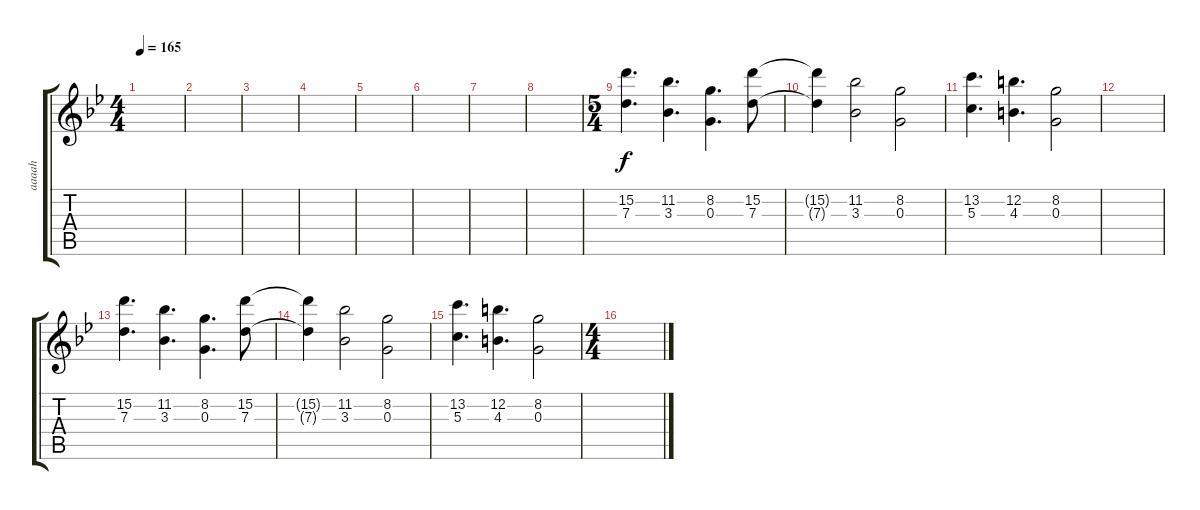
\track ("aaaah" "aaaah") {instrument acousticguitarsteel}
\staff {score tabs}
\tuning (E4 B3 G3 D3 A2 E2) {hide}
\ts (4 4)
\tempo 165
\clef g2
\ks bb
|
|
|
|
|
|
|
|
\ts (5 4)
(15.2 7.3).4{d} (11.2 3.3).4{d} (8.2 0.3).4{d} (15.2 7.3).8 |
(15.2{t} 7.3{t}).4 (11.2 3.3).2 (8.2 0.3).2 |
(13.2 5.3).4{d} (12.2 4.3).4{d} (8.2 0.3).2 |
|
(15.2 7.3).4{d} (11.2 3.3).4{d} (8.2 0.3).4{d} (15.2 7.3).8 |
(15.2{t} 7.3{t}).4 (11.2 3.3).2 (8.2 0.3).2 |
(13.2 5.3).4{d} (12.2 4.3).4{d} (8.2 0.3).2 |
\ts (4 4)
